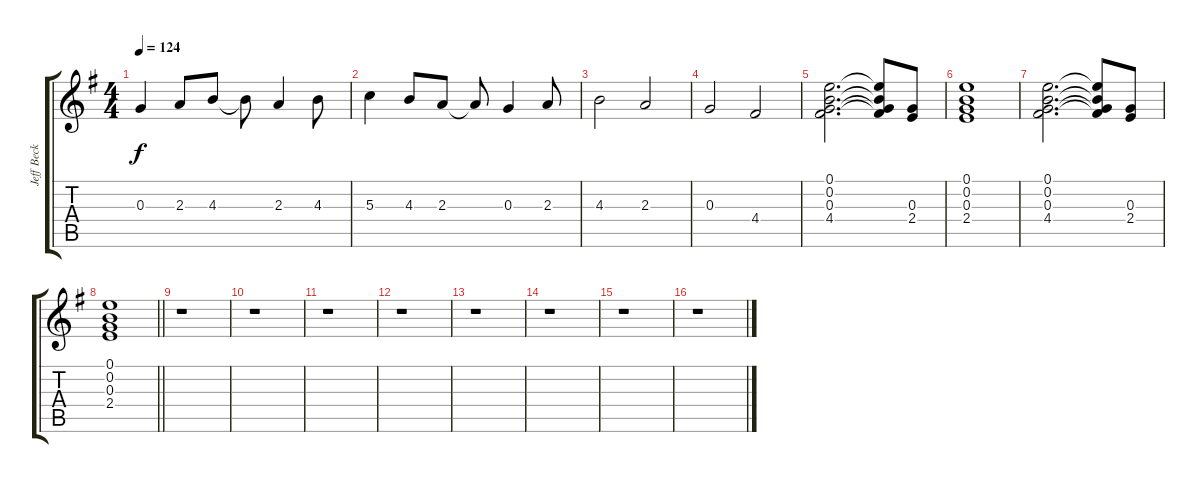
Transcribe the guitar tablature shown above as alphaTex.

\track ("Jeff Beck - Electric Guitar" "Jeff Beck ") {instrument electricguitarclean}
\staff {score tabs}
\tuning (E4 B3 G3 D3 A2 E2) {hide}
\ts (4 4)
\tempo 124
\clef g2
\ks g
0.3.4{dy f} 2.3.8 4.3.8 4.3{t}.8 2.3.4 4.3.8 |
5.3.4 4.3.8 2.3.8 2.3{t}.8 0.3.4 2.3.8 |
4.3.2 2.3.2 |
0.3.2 4.4.2 |
(0.1 0.2 0.3 4.4).2{d} (0.1{t} 0.2{t} 0.3{t} 4.4{t}).8 (0.3 2.4).8 |
(0.1 0.2 0.3 2.4).1 |
(0.1 0.2 0.3 4.4).2{d} (0.1{t} 0.2{t} 0.3{t} 4.4{t}).8 (0.3 2.4).8 |
\barLineRight lightlight
(0.1 0.2 0.3 2.4).1 |
r.1 |
r.1 |
r.1 |
r.1 |
r.1 |
r.1 |
r.1 |
r.1
